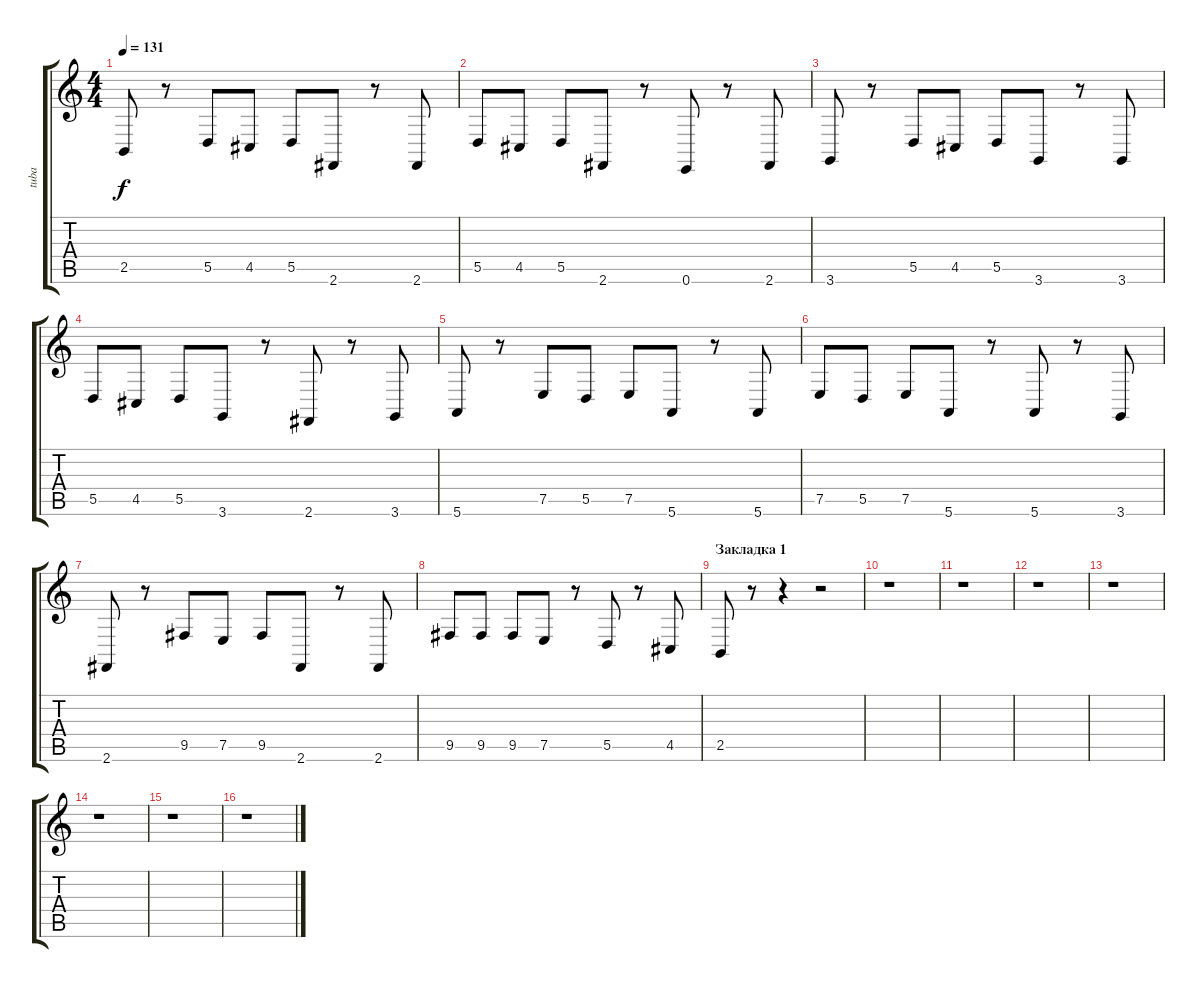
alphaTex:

\track ("tuba" "tuba") {instrument tuba}
\staff {score tabs}
\tuning (E4 B3 G3 D3 A2 E2) {hide}
\ts (4 4)
\tempo 131
\clef g2
\ks c
2.5.8{dy f} r.8 5.5.8 4.5.8 5.5.8 2.6.8 r.8 2.6.8 |
5.5.8 4.5.8 5.5.8 2.6.8 r.8 0.6.8 r.8 2.6.8 |
3.6.8 r.8 5.5.8 4.5.8 5.5.8 3.6.8 r.8 3.6.8 |
5.5.8 4.5.8 5.5.8 3.6.8 r.8 2.6.8 r.8 3.6.8 |
5.6.8 r.8 7.5.8 5.5.8 7.5.8 5.6.8 r.8 5.6.8 |
7.5.8 5.5.8 7.5.8 5.6.8 r.8 5.6.8 r.8 3.6.8 |
2.6.8 r.8 9.5.8 7.5.8 9.5.8 2.6.8 r.8 2.6.8 |
9.5.8 9.5.8 9.5.8 7.5.8 r.8 5.5.8 r.8 4.5.8 |
\section ("" "Закладка 1")
2.5.8 r.8 r.4 r.2 |
r.1 |
r.1 |
r.1 |
r.1 |
r.1 |
r.1 |
r.1
